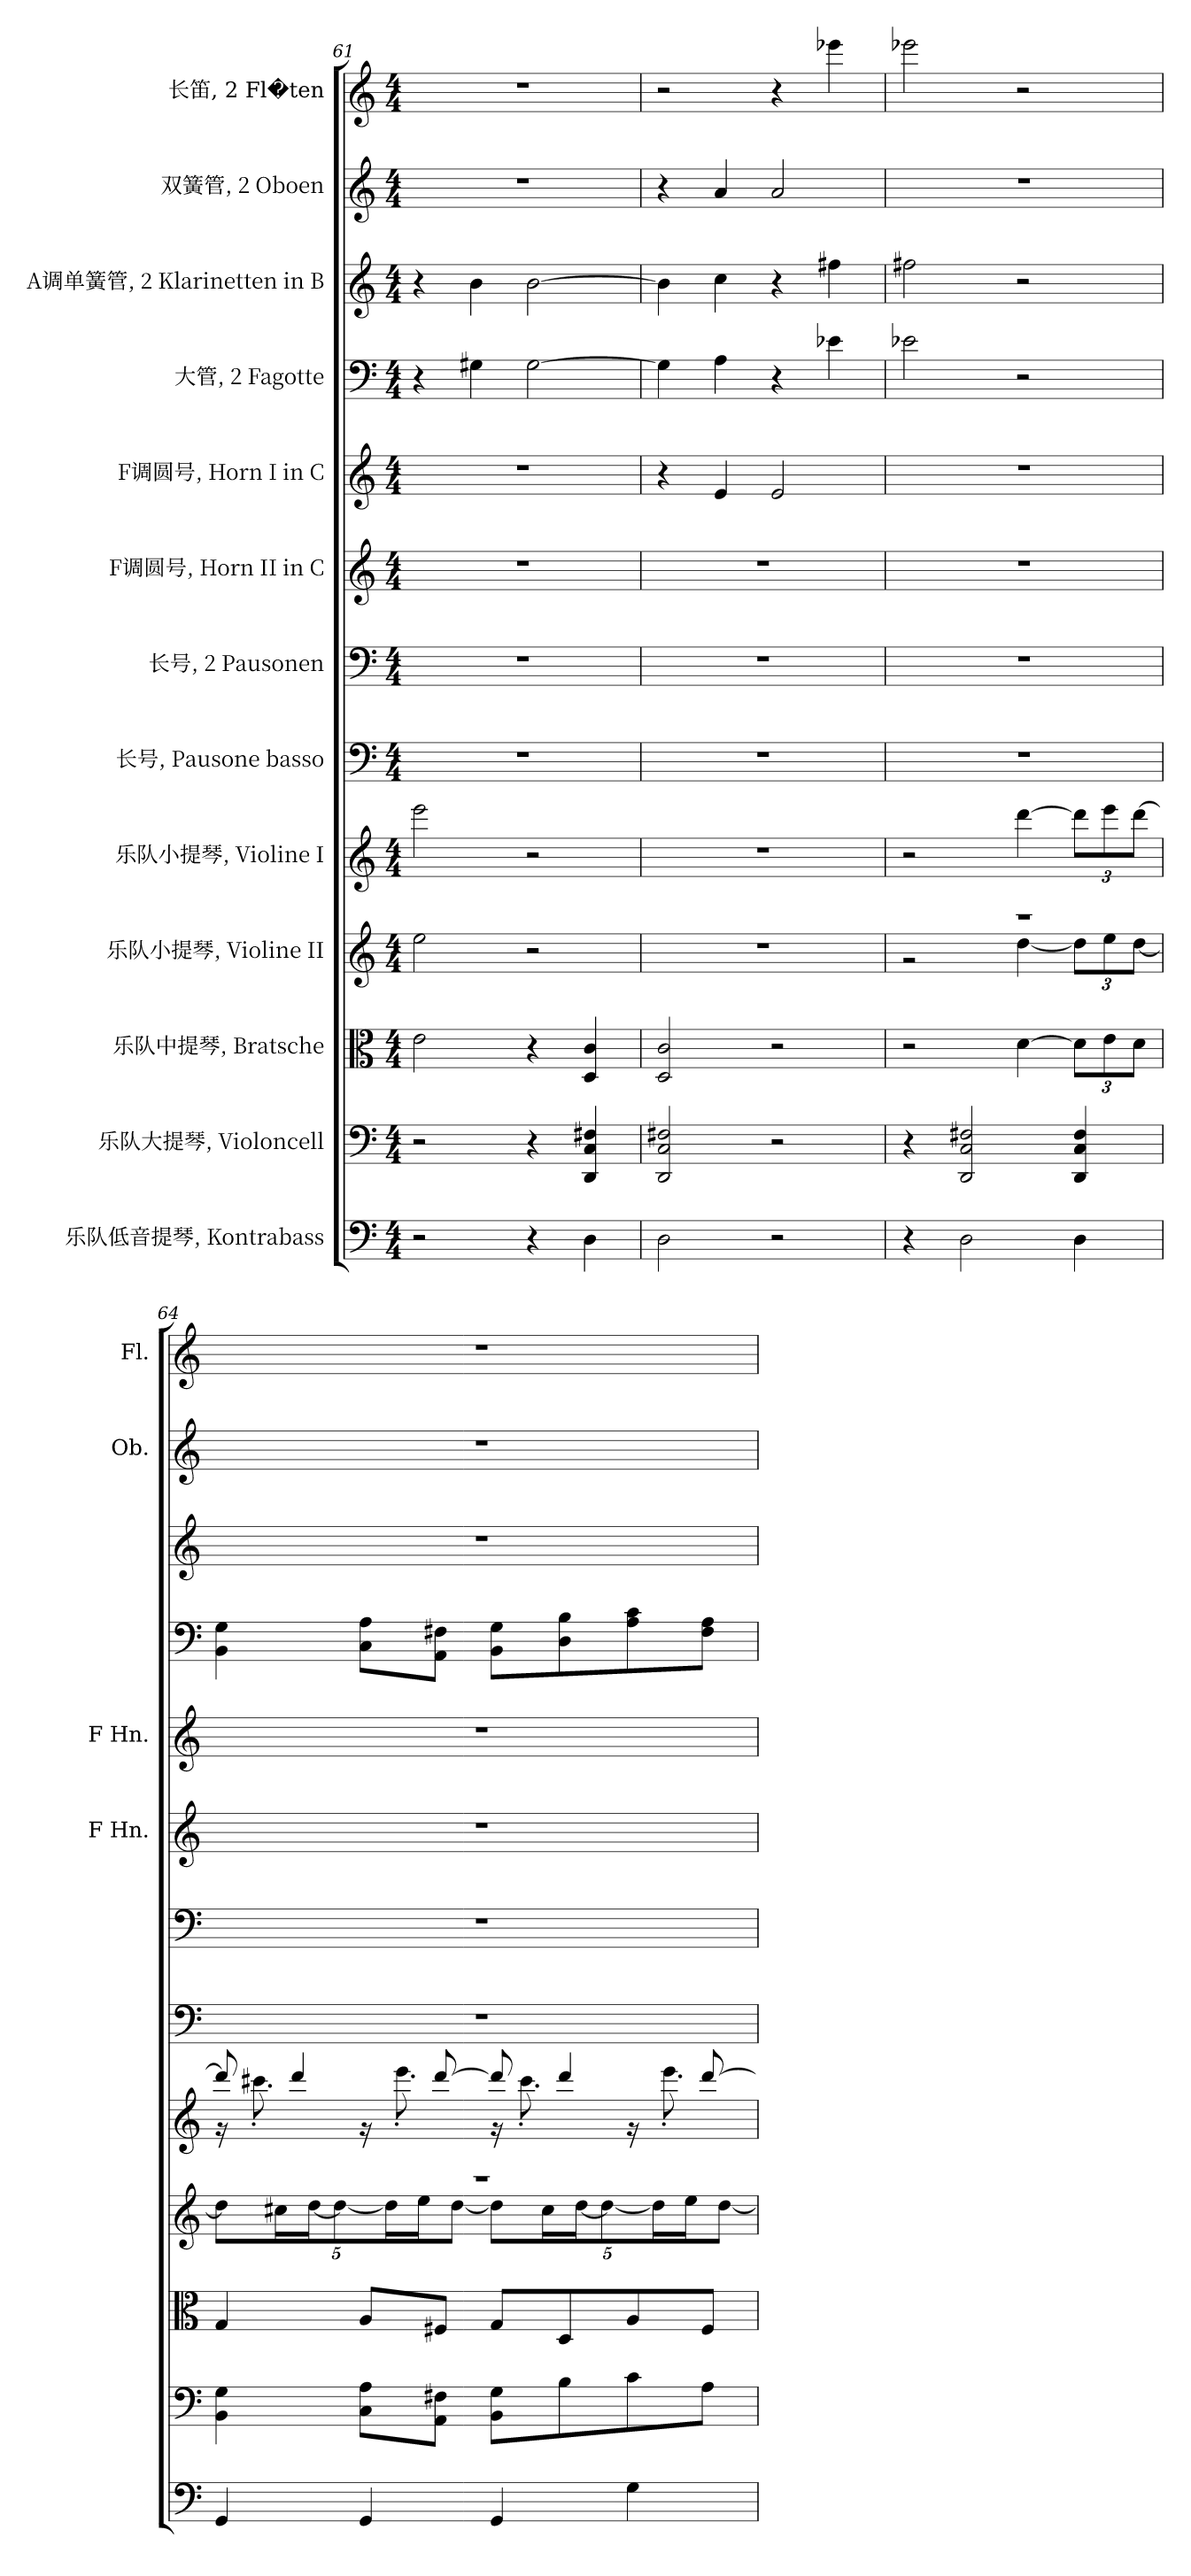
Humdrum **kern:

**kern	**kern	**kern	**kern	**kern	**kern	**kern	**kern	**kern	**kern	**kern	**kern	**kern
*part13	*part12	*part11	*part10	*part9	*part8	*part7	*part6	*part5	*part4	*part3	*part2	*part1
*staff13	*staff12	*staff11	*staff10	*staff9	*staff8	*staff7	*staff6	*staff5	*staff4	*staff3	*staff2	*staff1
*I"乐队低音提琴, Kontrabass	*I"乐队大提琴, Violoncell	*I"乐队中提琴, Bratsche	*I"乐队小提琴, Violine II	*I"乐队小提琴, Violine I	*I"长号, Pausone basso	*I"长号, 2 Pausonen	*I"F调圆号, Horn II in C	*I"F调圆号, Horn I in C	*I"大管, 2 Fagotte	*I"A调单簧管, 2 Klarinetten in B	*I"双簧管, 2 Oboen	*I"长笛, 2 Fl�ten
*	*	*	*	*	*	*	*I'F Hn.	*I'F Hn.	*	*	*I'Ob.	*I'Fl.
*clefF4	*clefF4	*clefC3	*clefG2	*clefG2	*clefF4	*clefF4	*clefG2	*clefG2	*clefF4	*clefG2	*clefG2	*clefG2
*ITrd7c12	*	*	*	*	*	*	*ITrd4c7	*ITrd4c7	*	*ITrd2c3	*	*
*k[]	*k[]	*k[]	*k[]	*k[]	*k[]	*k[]	*k[b-]	*k[b-]	*k[]	*k[f#c#g#]	*k[]	*k[]
*M4/4	*M4/4	*M4/4	*M4/4	*M4/4	*M4/4	*M4/4	*M4/4	*M4/4	*M4/4	*M4/4	*M4/4	*M4/4
=61	=61	=61	=61	=61	=61	=61	=61	=61	=61	=61	=61	=61
2r	2r	2e\	2ee\	2eee\	1r	1r	1r	1r	4r	4r	1r	1r
.	.	.	.	.	.	.	.	.	4G#X\	4g#\	.	.
4r	4r	4r	2r	2r	.	.	.	.	[2G#\	[2g#\	.	.
4DD\	4DD/ 4C/ 4F#X/	4D/ 4c/	.	.	.	.	.	.	.	.	.	.
!!LO:PB:g=z
=62	=62	=62	=62	=62	=62	=62	=62	=62	=62	=62	=62	=62
2DD\	2DD/ 2C/ 2F#X/	2D/ 2c/	1r	1r	1r	1r	1r	4r	4G#\]	4g#\]	4r	2r
.	.	.	.	.	.	.	.	4A/	4A\	4a\	4a/	.
2r	2r	2r	.	.	.	.	.	2A/	4r	4r	2a/	4r
.	.	.	.	.	.	.	.	.	4e-X\	4dd#X\	.	4eee-X\
=63	=63	=63	=63	=63	=63	=63	=63	=63	=63	=63	=63	=63
*	*	*	*^	*	*	*	*	*	*	*	*	*
4r	4r	2r	1r	2r	2r	1r	1r	1r	1r	2e-X\	2dd#X\	1r	2eee-X\
2DD\	2DD/ 2C/ 2F#X/	.	.	.	.	.	.	.	.	.	.	.	.
.	.	[4d\	.	[4dd\	[4ddd\	.	.	.	.	2r	2r	.	2r
*	*	*Xbrackettup	*	*Xbrackettup	*Xbrackettup	*	*	*	*	*	*	*	*
4DD\	4DD/ 4C/ 4F#/	12d\L]	.	12dd\L]	12ddd\L]	.	.	.	.	.	.	.	.
.	.	12e\	.	12ee\	12eee\	.	.	.	.	.	.	.	.
.	.	12d\J	.	[12dd\J	[12ddd\J	.	.	.	.	.	.	.	.
=64	=64	=64	=64	=64	=64	=64	=64	=64	=64	=64	=64	=64	=64
*	*	*	*	*	*^	*	*	*	*	*	*	*	*
4GGG/	4BB\ 4G\	4G/	1r	10dd\L]	8ddd/]	16r	1r	1r	1r	1r	4BB\ 4G\	1r	1r	1r
.	.	.	.	.	.	8.ccc#X'\	.	.	.	.	.	.	.	.
.	.	.	.	20cc#X\L	.	.	.	.	.	.	.	.	.	.
.	.	.	.	.	4ddd/	.	.	.	.	.	.	.	.	.
.	.	.	.	[20dd\J	.	.	.	.	.	.	.	.	.	.
.	.	.	.	10dd\_	.	.	.	.	.	.	.	.	.	.
4GGG/	8C\ 8A\L	8A/L	.	.	.	16r	.	.	.	.	8C\ 8A\L	.	.	.
.	.	.	.	20dd\L]	.	.	.	.	.	.	.	.	.	.
.	.	.	.	.	.	8.eee'\	.	.	.	.	.	.	.	.
.	.	.	.	20ee\J	.	.	.	.	.	.	.	.	.	.
.	8AA\ 8F#X\J	8F#X/J	.	.	[8ddd/	.	.	.	.	.	8AA\ 8F#X\J	.	.	.
.	.	.	.	[10dd\J	.	.	.	.	.	.	.	.	.	.
4GGG/	8BB\ 8G\L	8G/L	.	10dd\L]	8ddd/]	16r	.	.	.	.	8BB\ 8G\L	.	.	.
.	.	.	.	.	.	8.ccc#'\	.	.	.	.	.	.	.	.
.	.	.	.	20cc#\L	.	.	.	.	.	.	.	.	.	.
.	8B\	8D/	.	.	4ddd/	.	.	.	.	.	8D\ 8B\	.	.	.
.	.	.	.	[20dd\J	.	.	.	.	.	.	.	.	.	.
.	.	.	.	10dd\_	.	.	.	.	.	.	.	.	.	.
4GG\	8c\	8A/	.	.	.	16r	.	.	.	.	8A\ 8c\	.	.	.
.	.	.	.	20dd\L]	.	.	.	.	.	.	.	.	.	.
.	.	.	.	.	.	8.eee'\	.	.	.	.	.	.	.	.
.	.	.	.	20ee\J	.	.	.	.	.	.	.	.	.	.
.	8A\J	8F#/J	.	.	[8ddd/	.	.	.	.	.	8F#\ 8A\J	.	.	.
.	.	.	.	[10dd\J	.	.	.	.	.	.	.	.	.	.
*	*	*	*v	*v	*	*	*	*	*	*	*	*	*	*
*	*	*	*	*v	*v	*	*	*	*	*	*	*	*
=	=	=	=	=	=	=	=	=	=	=	=	=
*-	*-	*-	*-	*-	*-	*-	*-	*-	*-	*-	*-	*-
